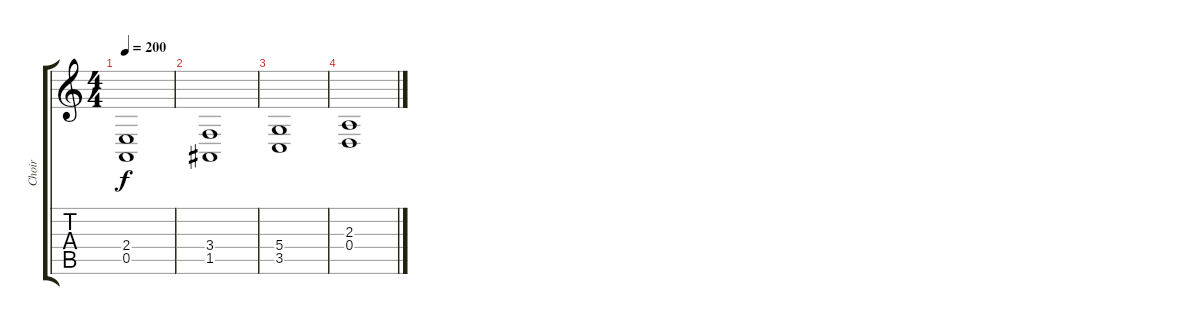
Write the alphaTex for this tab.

\track ("Choir" "Choir") {instrument choiraahs}
\staff {score tabs}
\tuning (E4 B3 G3 D3 A2 D2) {hide}
\ts (4 4)
\tempo 200
\clef g2
\ks c
(2.4 0.5).1{dy f} |
(3.4 1.5).1 |
(5.4 3.5).1 |
(2.3 0.4).1
